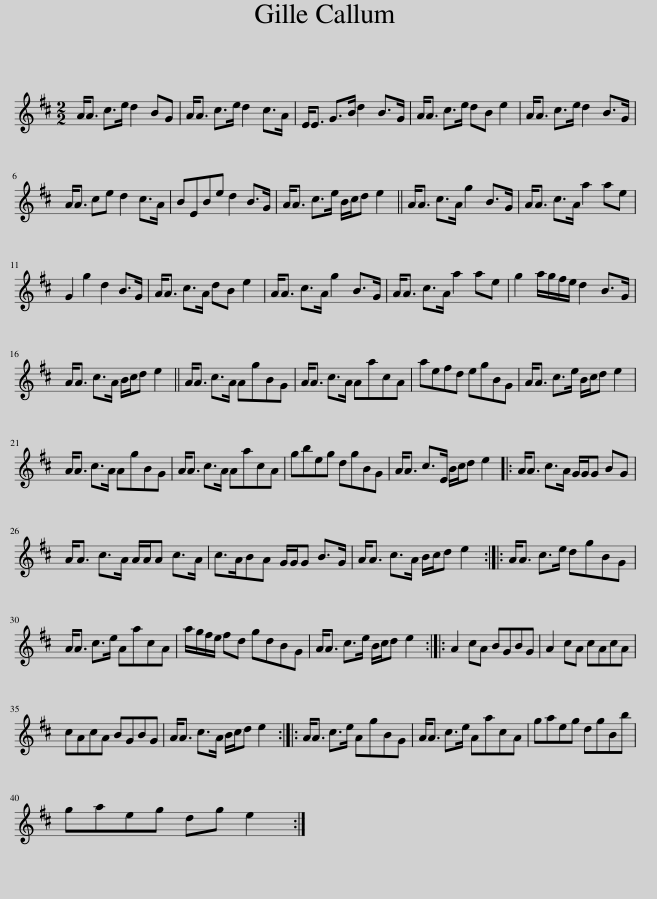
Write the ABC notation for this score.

X:1
L:1/8
M:2/2
I:linebreak $
K:D
V:1 treble
V:1
 A<A c>e d2 BG | A<A c>e d2 c>A | E<E G>B d2 B>G | A<A c>e dB e2 | A<A c>e d2 B>G |$ %5
 A<A ce d2 c>A | BEBe d2 B>G | A<A c>e B/c/d e2 || A<A c>A g2 B>G | A<A c>A a2 ae |$ %10
 G2 g2 d2 B>G | A<A c>A dB e2 | A<A c>A g2 B>G | A<A c>A a2 ae | g2 a/g/f/e/ d2 B>G |$ %15
 A<A c>A B/c/d e2 || A<A c>A AgBG | A<A c>A AacA | aefd egBG | A<A c>e B/c/d e2 |$ %20
 A<A c>A AgBG | A<A c>A AacA | gbeg dgBG | A<A c>E B/c/d e2 |: A<A c>A G/G/G BG |$ %25
 A<A c>A A/A/A c>A | c>ABA G/G/G B>G | A<A c>A B/c/d e2 :: A<A c>e dgBG |$ A<A c>e AacA | %30
 a/g/f/e/ fd gdBG | A<A c>e B/c/d e2 :: A2 cA BGBG | A2 cA cAcA |$ cAcA BGBG | %35
 A<A c>A B/c/d e2 :: A<A c>e AgBG | A<A c>e AacA | gaeg dgBb |$ gaeg dg e2 :| %40
